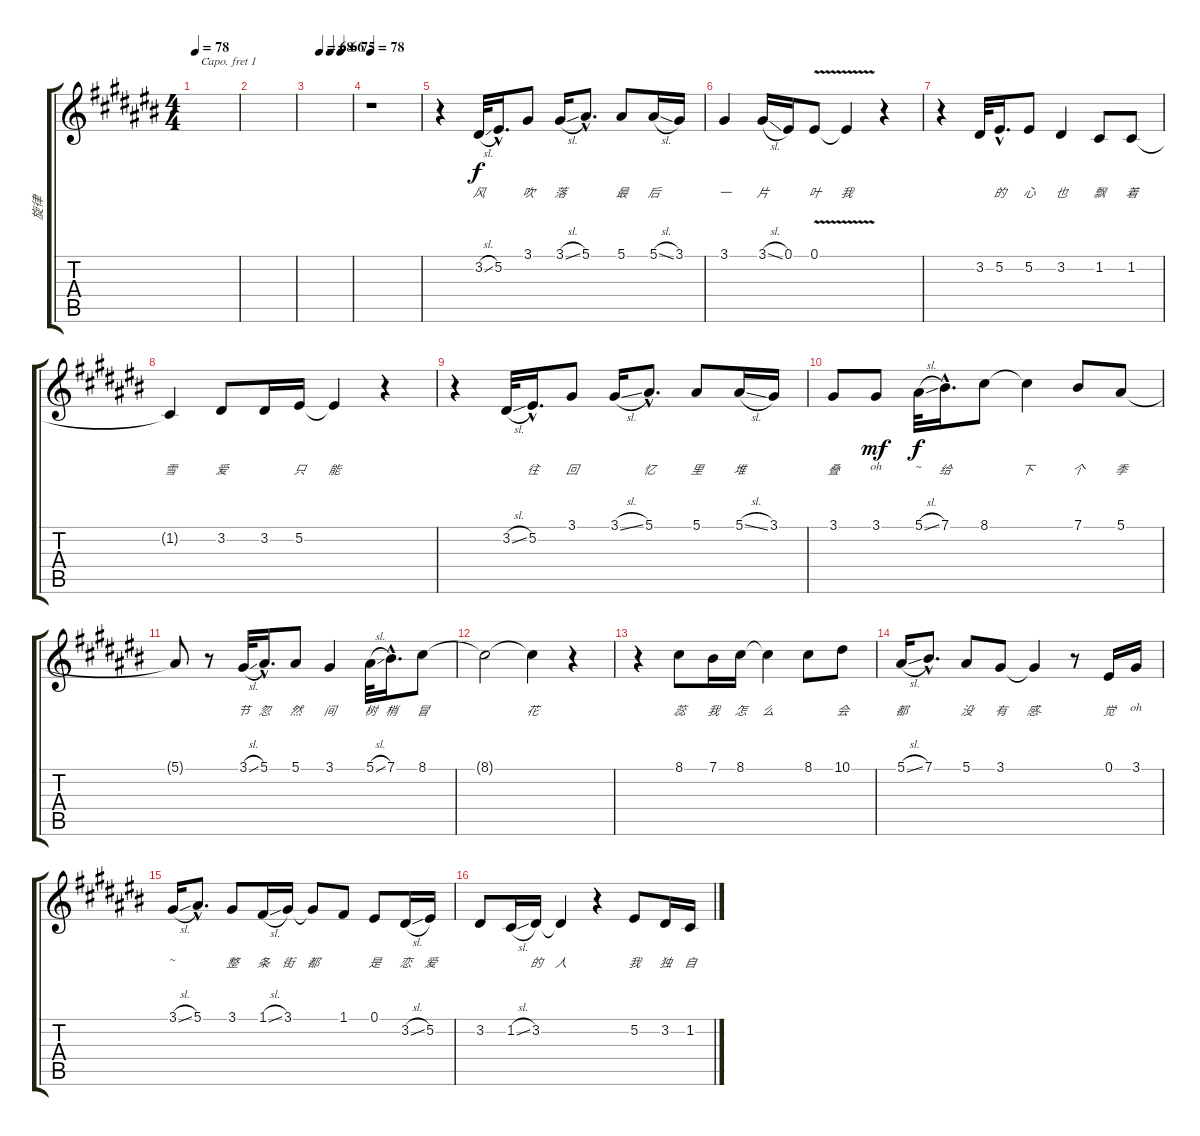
\track ("旋律" "旋律") {instrument voiceoohs}
\staff {score tabs}
\capo 1
\tuning (E4 B3 G3 D3 A2 E2) {hide}
\ts (4 4)
\tempo 78
\clef g2
\ks c#
|
|
\tempo (68 0.25)
\tempo (66 0.5)
\tempo (75 0.75)
|
\tempo 78
r.1 |
r.4 3.2{sl}.32{lyrics (0 "风") lyrics (1 "") lyrics (2 "") lyrics (3 "") lyrics (4 "")} 5.2{hac}.16{d lyrics (0 "") lyrics (1 "") lyrics (2 "") lyrics (3 "") lyrics (4 "")} 3.1.8{lyrics (0 "吹") lyrics (1 "") lyrics (2 "") lyrics (3 "") lyrics (4 "")} 3.1{sl}.16{lyrics (0 "落") lyrics (1 "") lyrics (2 "") lyrics (3 "") lyrics (4 "")} 5.1{hac}.8{d lyrics (0 "") lyrics (1 "") lyrics (2 "") lyrics (3 "") lyrics (4 "")} 5.1.8{lyrics (0 "最") lyrics (1 "") lyrics (2 "") lyrics (3 "") lyrics (4 "")} 5.1{sl}.16{lyrics (0 "后") lyrics (1 "") lyrics (2 "") lyrics (3 "") lyrics (4 "")} 3.1.16{lyrics (0 "") lyrics (1 "") lyrics (2 "") lyrics (3 "") lyrics (4 "")} |
3.1.4{lyrics (0 "一") lyrics (1 "") lyrics (2 "") lyrics (3 "") lyrics (4 "")} 3.1{sl}.16{lyrics (0 "片") lyrics (1 "") lyrics (2 "") lyrics (3 "") lyrics (4 "")} 0.1.16{lyrics (0 "") lyrics (1 "") lyrics (2 "") lyrics (3 "") lyrics (4 "")} 0.1{v}.8{lyrics (0 "叶") lyrics (1 "") lyrics (2 "") lyrics (3 "") lyrics (4 "")} 0.1{t}.4{lyrics (0 "我") lyrics (1 "") lyrics (2 "") lyrics (3 "") lyrics (4 "")} r.4 |
r.4 3.2.32{lyrics (0 "") lyrics (1 "") lyrics (2 "") lyrics (3 "") lyrics (4 "")} 5.2{hac}.16{d lyrics (0 "的") lyrics (1 "") lyrics (2 "") lyrics (3 "") lyrics (4 "")} 5.2.8{lyrics (0 "心") lyrics (1 "") lyrics (2 "") lyrics (3 "") lyrics (4 "")} 3.2.4{lyrics (0 "也") lyrics (1 "") lyrics (2 "") lyrics (3 "") lyrics (4 "")} 1.2.8{lyrics (0 "飘") lyrics (1 "") lyrics (2 "") lyrics (3 "") lyrics (4 "")} 1.2.8{lyrics (0 "着") lyrics (1 "") lyrics (2 "") lyrics (3 "") lyrics (4 "")} |
1.2{t}.4{lyrics (0 "雪") lyrics (1 "") lyrics (2 "") lyrics (3 "") lyrics (4 "")} 3.2.8{lyrics (0 "爱") lyrics (1 "") lyrics (2 "") lyrics (3 "") lyrics (4 "")} 3.2.16{lyrics (0 "") lyrics (1 "") lyrics (2 "") lyrics (3 "") lyrics (4 "")} 5.2.16{lyrics (0 "只") lyrics (1 "") lyrics (2 "") lyrics (3 "") lyrics (4 "")} 5.2{t}.4{lyrics (0 "能") lyrics (1 "") lyrics (2 "") lyrics (3 "") lyrics (4 "")} r.4 |
r.4 3.2{sl}.32{lyrics (0 "") lyrics (1 "") lyrics (2 "") lyrics (3 "") lyrics (4 "")} 5.2{hac}.16{d lyrics (0 "往") lyrics (1 "") lyrics (2 "") lyrics (3 "") lyrics (4 "")} 3.1.8{lyrics (0 "回") lyrics (1 "") lyrics (2 "") lyrics (3 "") lyrics (4 "")} 3.1{sl}.16{lyrics (0 "") lyrics (1 "") lyrics (2 "") lyrics (3 "") lyrics (4 "")} 5.1{hac}.8{d lyrics (0 "忆") lyrics (1 "") lyrics (2 "") lyrics (3 "") lyrics (4 "")} 5.1.8{lyrics (0 "里") lyrics (1 "") lyrics (2 "") lyrics (3 "") lyrics (4 "")} 5.1{sl}.16{lyrics (0 "堆") lyrics (1 "") lyrics (2 "") lyrics (3 "") lyrics (4 "")} 3.1.16{lyrics (0 "") lyrics (1 "") lyrics (2 "") lyrics (3 "") lyrics (4 "")} |
3.1.8{lyrics (0 "叠") lyrics (1 "") lyrics (2 "") lyrics (3 "") lyrics (4 "")} 3.1.8{lyrics (0 "oh") lyrics (1 "") lyrics (2 "") lyrics (3 "") lyrics (4 "") dy mf} 5.1{sl}.32{lyrics (0 "~") lyrics (1 "") lyrics (2 "") lyrics (3 "") lyrics (4 "") dy f} 7.1{hac}.16{d lyrics (0 "给") lyrics (1 "") lyrics (2 "") lyrics (3 "") lyrics (4 "")} 8.1.8{lyrics (0 "") lyrics (1 "") lyrics (2 "") lyrics (3 "") lyrics (4 "")} 8.1{t}.4{lyrics (0 "下") lyrics (1 "") lyrics (2 "") lyrics (3 "") lyrics (4 "")} 7.1.8{lyrics (0 "个") lyrics (1 "") lyrics (2 "") lyrics (3 "") lyrics (4 "")} 5.1.8{lyrics (0 "季") lyrics (1 "") lyrics (2 "") lyrics (3 "") lyrics (4 "")} |
5.1{t}.8{lyrics (0 "") lyrics (1 "") lyrics (2 "") lyrics (3 "") lyrics (4 "")} r.8 3.1{sl}.32{lyrics (0 "节") lyrics (1 "") lyrics (2 "") lyrics (3 "") lyrics (4 "")} 5.1{hac}.16{d lyrics (0 "忽") lyrics (1 "") lyrics (2 "") lyrics (3 "") lyrics (4 "")} 5.1.8{lyrics (0 "然") lyrics (1 "") lyrics (2 "") lyrics (3 "") lyrics (4 "")} 3.1.4{lyrics (0 "间") lyrics (1 "") lyrics (2 "") lyrics (3 "") lyrics (4 "")} 5.1{sl}.32{lyrics (0 "树") lyrics (1 "") lyrics (2 "") lyrics (3 "") lyrics (4 "")} 7.1{hac}.16{d lyrics (0 "梢") lyrics (1 "") lyrics (2 "") lyrics (3 "") lyrics (4 "")} 8.1.8{lyrics (0 "冒") lyrics (1 "") lyrics (2 "") lyrics (3 "") lyrics (4 "")} |
8.1{t}.2{lyrics (0 "") lyrics (1 "") lyrics (2 "") lyrics (3 "") lyrics (4 "")} 8.1{t}.4{lyrics (0 "花") lyrics (1 "") lyrics (2 "") lyrics (3 "") lyrics (4 "")} r.4 |
r.4 8.1.8{lyrics (0 "蕊") lyrics (1 "") lyrics (2 "") lyrics (3 "") lyrics (4 "")} 7.1.16{lyrics (0 "我") lyrics (1 "") lyrics (2 "") lyrics (3 "") lyrics (4 "")} 8.1.16{lyrics (0 "怎") lyrics (1 "") lyrics (2 "") lyrics (3 "") lyrics (4 "")} 8.1{t}.4{lyrics (0 "么") lyrics (1 "") lyrics (2 "") lyrics (3 "") lyrics (4 "")} 8.1.8{lyrics (0 "") lyrics (1 "") lyrics (2 "") lyrics (3 "") lyrics (4 "")} 10.1.8{lyrics (0 "会") lyrics (1 "") lyrics (2 "") lyrics (3 "") lyrics (4 "")} |
5.1{sl}.16{lyrics (0 "都") lyrics (1 "") lyrics (2 "") lyrics (3 "") lyrics (4 "")} 7.1{hac}.8{d lyrics (0 "") lyrics (1 "") lyrics (2 "") lyrics (3 "") lyrics (4 "")} 5.1.8{lyrics (0 "没") lyrics (1 "") lyrics (2 "") lyrics (3 "") lyrics (4 "")} 3.1.8{lyrics (0 "有") lyrics (1 "") lyrics (2 "") lyrics (3 "") lyrics (4 "")} 3.1{t}.4{lyrics (0 "感-") lyrics (1 "") lyrics (2 "") lyrics (3 "") lyrics (4 "")} r.8 0.1.16{lyrics (0 "觉") lyrics (1 "") lyrics (2 "") lyrics (3 "") lyrics (4 "")} 3.1.16{lyrics (0 "oh") lyrics (1 "") lyrics (2 "") lyrics (3 "") lyrics (4 "")} |
3.1{sl}.16{lyrics (0 "~") lyrics (1 "") lyrics (2 "") lyrics (3 "") lyrics (4 "")} 5.1{hac}.8{d lyrics (0 "") lyrics (1 "") lyrics (2 "") lyrics (3 "") lyrics (4 "")} 3.1.8{lyrics (0 "整") lyrics (1 "") lyrics (2 "") lyrics (3 "") lyrics (4 "")} 1.1{sl}.16{lyrics (0 "条") lyrics (1 "") lyrics (2 "") lyrics (3 "") lyrics (4 "")} 3.1.16{lyrics (0 "街") lyrics (1 "") lyrics (2 "") lyrics (3 "") lyrics (4 "")} 3.1{t}.8{lyrics (0 "都") lyrics (1 "") lyrics (2 "") lyrics (3 "") lyrics (4 "")} 1.1.8{lyrics (0 "") lyrics (1 "") lyrics (2 "") lyrics (3 "") lyrics (4 "")} 0.1.8{lyrics (0 "是") lyrics (1 "") lyrics (2 "") lyrics (3 "") lyrics (4 "")} 3.2{sl}.16{lyrics (0 "恋") lyrics (1 "") lyrics (2 "") lyrics (3 "") lyrics (4 "")} 5.2.16{lyrics (0 "爱") lyrics (1 "") lyrics (2 "") lyrics (3 "") lyrics (4 "")} |
3.2.8{lyrics (0 "") lyrics (1 "") lyrics (2 "") lyrics (3 "") lyrics (4 "")} 1.2{sl}.16{lyrics (0 "") lyrics (1 "") lyrics (2 "") lyrics (3 "") lyrics (4 "")} 3.2.16{lyrics (0 "的") lyrics (1 "") lyrics (2 "") lyrics (3 "") lyrics (4 "")} 3.2{t}.4{lyrics (0 "人") lyrics (1 "") lyrics (2 "") lyrics (3 "") lyrics (4 "")} r.4 5.2.8{lyrics (0 "我") lyrics (1 "") lyrics (2 "") lyrics (3 "") lyrics (4 "")} 3.2.16{lyrics (0 "独") lyrics (1 "") lyrics (2 "") lyrics (3 "") lyrics (4 "")} 1.2.16{lyrics (0 "自") lyrics (1 "") lyrics (2 "") lyrics (3 "") lyrics (4 "")}
